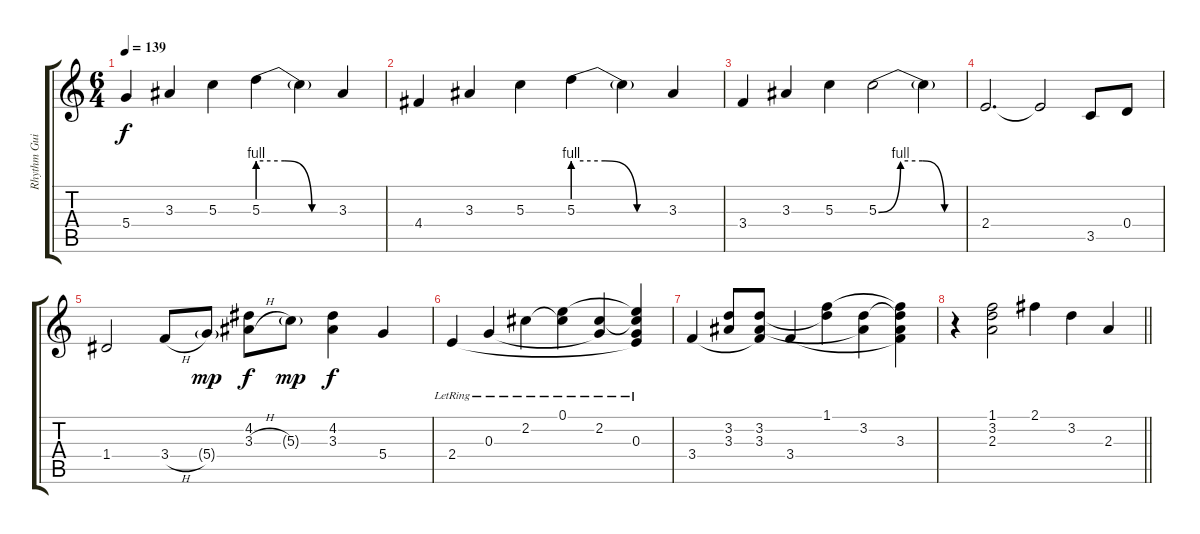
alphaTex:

\track ("Rhythm Guitar I (David Gilmour)" "Rhythm Gui") {instrument electricguitarclean}
\staff {score tabs}
\tuning (E4 B3 G3 D3 A2 E2) {hide}
\ts (6 4)
\tempo 139
\clef g2
\ks c
5.4.4{dy f} 3.3.4 5.3.4 5.3{be (custom 0 4 20 4 40 0 60 0)}.4 5.3{t}.4 3.3.4 |
4.4.4 3.3.4 5.3.4 5.3{be (custom 0 4 20 4 40 0 60 0)}.4 5.3{t}.4 3.3.4 |
3.4.4 3.3.4 5.3.4 5.3{be (custom 0 0 15 4 30 4 45 0 60 0)}.2 5.3{t}.4 |
2.4.2{d} 2.4{t}.2 3.5.8 0.4.8 |
1.4.2 3.4{h}.8 5.4{g}.8{dy mp} (4.2 3.3{h}).8{dy f} 5.3{g}.8{dy mp} (4.2 3.3).4{dy f} 5.4.4 |
2.4{lr}.4 0.3{lr}.4 2.2{lr}.4 (0.1{lr} 2.2{t}).4 (2.2{lr} 0.3{t}).4 (0.1{t} 2.2{t} 0.3{lr} 2.4{t}).4 |
3.4.4 (3.2 3.3).8 (3.2 3.3 3.4{t}).8 3.4.4 (1.1 3.2{t}).4 (3.2 3.3{t}).4 (1.1{t} 3.2{t} 3.3 3.4{t}).4 |
\barLineRight lightlight
r.4 (1.1 3.2 2.3).2 2.1.4 3.2.4 2.3.4
